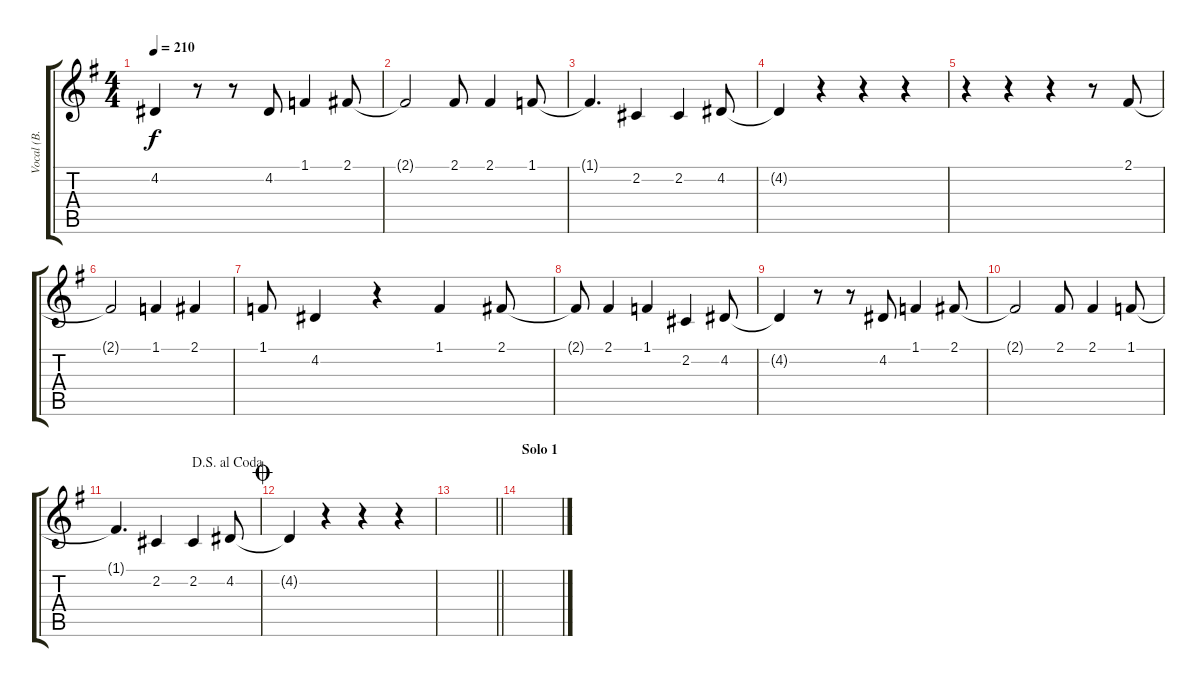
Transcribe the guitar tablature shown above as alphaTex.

\track ("Vocal (В. Кипелов)" "Vocal (В. ") {instrument altosax}
\staff {score tabs}
\tuning (E4 B3 G3 D3 A2 E2) {hide}
\ts (4 4)
\tempo 210
\clef g2
\ks g
4.2{t}.4{dy f} r.8 r.8 4.2.8 1.1.4 2.1.8 |
2.1{t}.2 2.1.8 2.1.4 1.1.8 |
1.1{t}.4{d} 2.2.4 2.2.4 4.2.8 |
4.2{t}.4 r.4 r.4 r.4 |
r.4 r.4 r.4 r.8 2.1.8 |
2.1{t}.2 1.1.4 2.1.4 |
1.1.8 4.2.4 r.4 1.1.4 2.1.8 |
2.1{t}.8 2.1.4 1.1.4 2.2.4 4.2.8 |
4.2{t}.4 r.8 r.8 4.2.8 1.1.4 2.1.8 |
2.1{t}.2 2.1.8 2.1.4 1.1.8 |
\jump dalsegnoalcoda
1.1{t}.4{d} 2.2.4 2.2.4 4.2.8 |
\jump coda
4.2{t}.4 r.4 r.4 r.4 |
\barLineRight lightlight
|
\section ("" "Solo 1")
